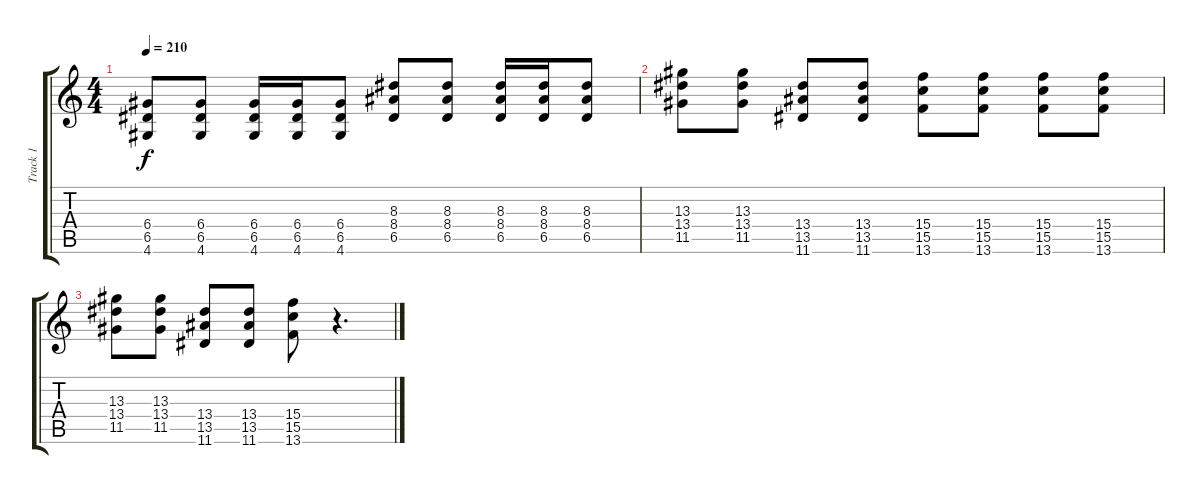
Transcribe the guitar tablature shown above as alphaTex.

\track ("Track 1" "Track 1") {instrument overdrivenguitar}
\staff {score tabs}
\tuning (E4 B3 G3 D3 A2 E2) {hide}
\ts (4 4)
\tempo 210
\clef g2
\ks c
(6.4 6.5 4.6).8{dy f} (6.4 6.5 4.6).8 (6.4 6.5 4.6).16 (6.4 6.5 4.6).16 (6.4 6.5 4.6).8 (8.3 8.4 6.5).8 (8.3 8.4 6.5).8 (8.3 8.4 6.5).16 (8.3 8.4 6.5).16 (8.3 8.4 6.5).8 |
(13.3 13.4 11.5).8 (13.3 13.4 11.5).8 (13.4 13.5 11.6).8 (13.4 13.5 11.6).8 (15.4 15.5 13.6).8 (15.4 15.5 13.6).8 (15.4 15.5 13.6).8 (15.4 15.5 13.6).8 |
(13.3 13.4 11.5).8 (13.3 13.4 11.5).8 (13.4 13.5 11.6).8 (13.4 13.5 11.6).8 (15.4 15.5 13.6).8 r.4{d}
